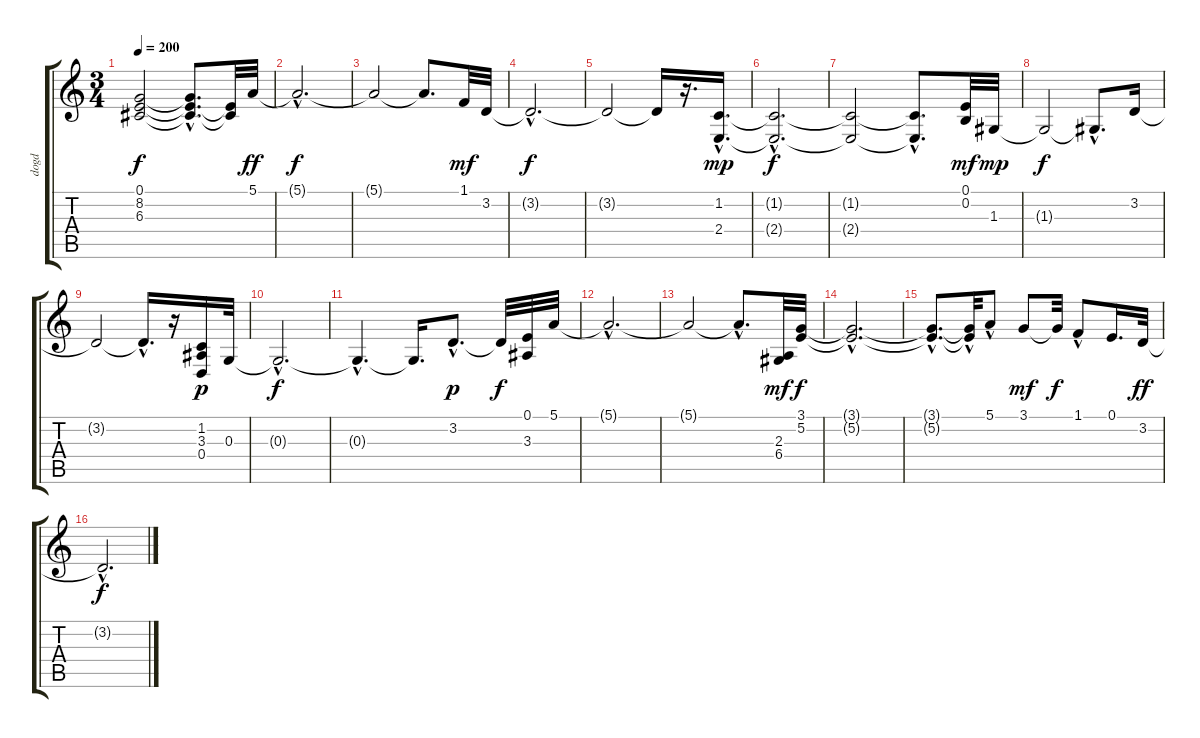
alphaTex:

\track ("dogd" "dogd") {instrument seashore}
\staff {score tabs}
\tuning (E4 B3 G3 D3 A2 E2) {hide}
\ts (3 4)
\tempo 200
\clef g2
\ks c
(0.1{t} 8.2{t} 6.3{t}).2{dy f} (0.1{hac t} 8.2{t} 6.3{hac t}).8{d} (0.1{t} 6.3{t}).32 5.1.32{dy ff} |
5.1{hac t}.2{d dy f} |
5.1{t}.2 5.1{t}.8{d} 1.1.32{dy mf} 3.2.32 |
3.2{hac t}.2{d dy f} |
3.2{t}.2 3.2{t}.16 r.16{d} (1.2{hac} 2.4{hac}).16{d dy mp} |
(1.2{hac t} 2.4{hac t}).2{d dy f} |
(1.2{t} 2.4{t}).2 (1.2{hac t} 2.4{hac t}).8{d} (0.1 0.2).32{dy mf} 1.3.32{dy mp} |
1.3{t}.2{dy f} 1.3{hac t}.8{d} 3.2.16 |
3.2{t}.2 3.2{hac t}.16{d} r.16 (1.2 3.3 0.4).16{dy p} 0.3.32 |
0.3{hac t}.2{d dy f} |
0.3{hac t}.4{d} 0.3{t}.16{d} 3.2{hac}.8{d dy p} 3.2{t}.32{dy f} (0.1 3.3).32 5.1.32 |
5.1{hac t}.2{d} |
5.1{t}.2 5.1{hac t}.8{d} (2.3 6.4).32{dy mf} (3.1 5.2).32{dy f} |
(3.1{hac t} 5.2{hac t}).2{d} |
(3.1{hac t} 5.2{hac t}).8{d} (3.1{t} 5.2{hac t}).32 5.1{hac}.8 3.1.8{dy mf} 3.1{t}.32{dy f} 1.1{hac}.8 0.1.16{d} 3.2.32{dy ff} |
3.2{hac t}.2{d dy f}
